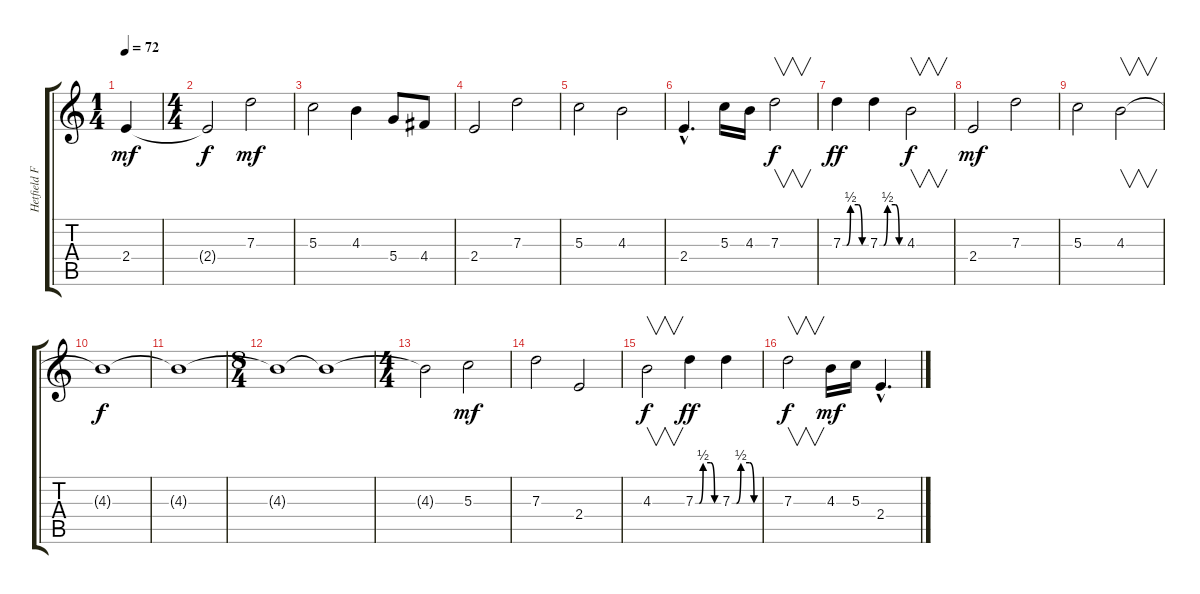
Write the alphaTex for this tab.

\track ("Hetfield Fills" "Hetfield F") {instrument distortionguitar}
\staff {score tabs}
\tuning (E4 B3 G3 D3 A2 E2) {hide}
\ts (1 4)
\tempo 72
\clef g2
\ks c
2.4.4{dy mf instrument distortionguitar} |
\ts (4 4)
2.4{t}.2{dy f volume 14} 7.3.2{dy mf} |
5.3.2 4.3.4 5.4.8 4.4.8 |
2.4.2{volume 12} 7.3.2 |
5.3.2 4.3.2 |
2.4{hac}.4{d volume 10} 5.3.16 4.3.16 7.3.2{v dy f} |
7.3{be (custom 0 0 10 0 20 2 40 2 50 0 60 0)}.4{dy ff} 7.3{be (custom 0 0 10 0 20 2 40 2 50 0 60 0)}.4 4.3.2{v dy f} |
2.4.2{dy mf volume 8} 7.3.2 |
5.3.2 4.3.2{v} |
4.3{t}.1{dy f volume 6} |
4.3{t}.1 |
\ts (8 4)
4.3{t}.1{volume 8} 4.3{t}.1 |
\ts (4 4)
4.3{t}.2{volume 10} 5.3.2{dy mf} |
7.3.2 2.4.2 |
4.3.2{v dy f volume 12} 7.3{be (custom 0 0 10 0 20 2 40 2 50 0 60 0)}.4{dy ff} 7.3{be (custom 0 0 10 0 20 2 40 2 50 0 60 0)}.4 |
7.3.2{v dy f} 4.3.16{dy mf} 5.3.16 2.4{hac}.4{d}
